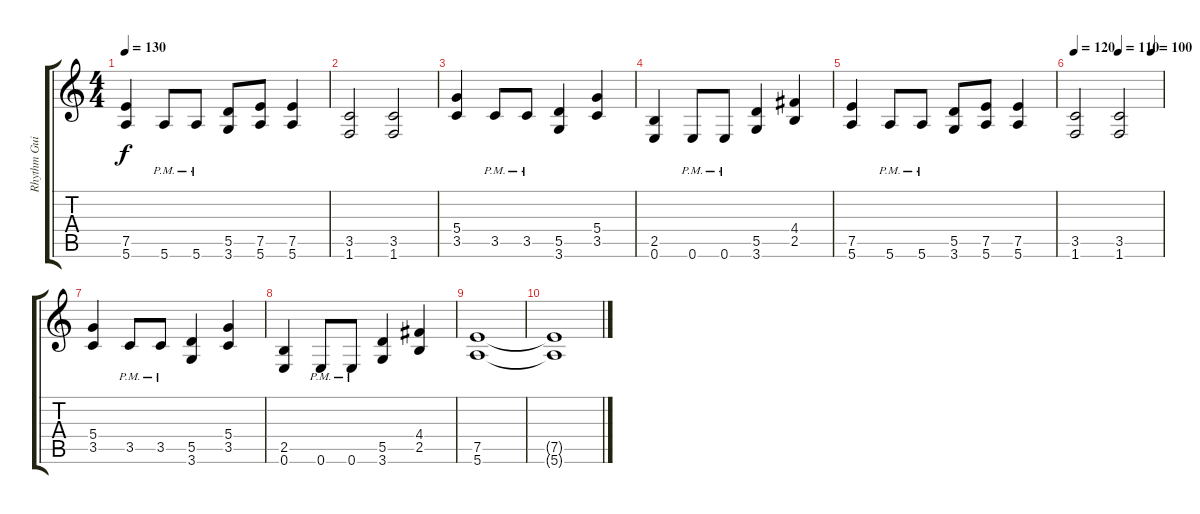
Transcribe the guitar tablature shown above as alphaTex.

\track ("Rhythm Guitar" "Rhythm Gui") {instrument distortionguitar}
\staff {score tabs}
\tuning (E4 B3 G3 D3 A2 E2) {hide}
\ts (4 4)
\tempo 130
\clef g2
\ks c
(7.5 5.6).4{dy f volume 16 instrument distortionguitar} 5.6{pm}.8 5.6{pm}.8 (5.5 3.6).8 (7.5 5.6).8 (7.5 5.6).4 |
(3.5 1.6).2 (3.5 1.6).2 |
(5.4 3.5).4 3.5{pm}.8 3.5{pm}.8 (5.5 3.6).4 (5.4 3.5).4 |
(2.5 0.6).4 0.6{pm}.8 0.6{pm}.8 (5.5 3.6).4 (4.4 2.5).4 |
(7.5 5.6).4 5.6{pm}.8 5.6{pm}.8 (5.5 3.6).8 (7.5 5.6).8 (7.5 5.6).4 |
\tempo 120
\tempo (110 0.5)
\tempo (100 0.875)
(3.5 1.6).2 (3.5 1.6).2 |
(5.4 3.5).4 3.5{pm}.8 3.5{pm}.8 (5.5 3.6).4 (5.4 3.5).4 |
(2.5 0.6).4 0.6{pm}.8 0.6{pm}.8 (5.5 3.6).4 (4.4 2.5).4 |
(7.5 5.6).1{volume 11} |
(7.5{t} 5.6{t}).1{volume 0}
